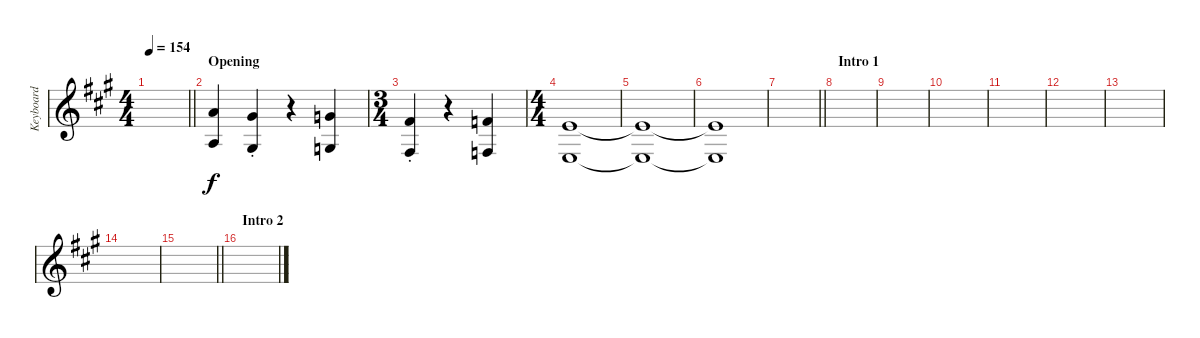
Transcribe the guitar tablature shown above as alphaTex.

\track ("Keyboard" "Keyboard") {instrument synthbrass1}
\staff {score}
\tuning (E4 B3 G3 D3 A2 E2) {hide}
\ts (4 4)
\tempo 154
\clef g2
\barLineRight lightlight
\ks a
|
\section ("" "Opening")
(5.1 2.3).4 (4.1{st} 1.3{st}).4 r.4 (3.1 0.3).4 |
\ts (3 4)
(2.1{st} 4.4{st}).4 r.4 (1.1 3.4).4 |
\ts (4 4)
(0.1 2.4).1 |
(0.1{t} 2.4{t}).1 |
(0.1{t} 2.4{t}).1 |
\barLineRight lightlight
|
\section ("" "Intro 1")
|
|
|
|
|
|
|
\barLineRight lightlight
|
\section ("" "Intro 2")
